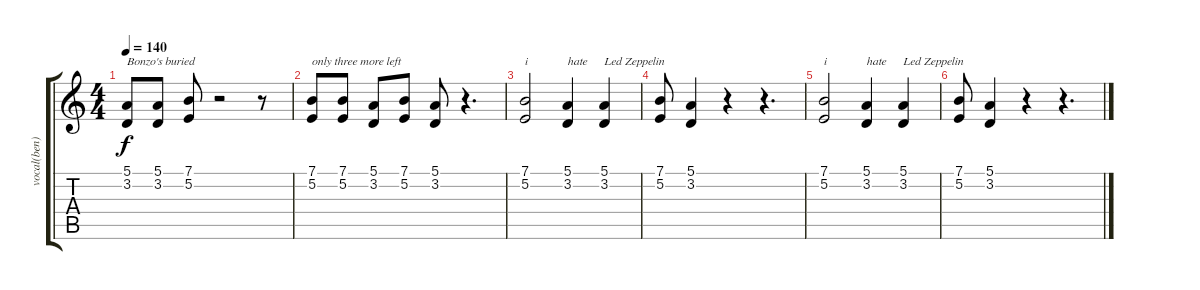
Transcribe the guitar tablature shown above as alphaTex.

\track ("vocal(ben)" "vocal(ben)") {instrument clarinet}
\staff {score tabs}
\tuning (E4 B3 G3 D3 A2 E2) {hide}
\ts (4 4)
\tempo 140
\clef g2
\ks c
(5.1 3.2).8{txt "Bonzo's buried" dy f} (5.1 3.2).8 (7.1 5.2).8 r.2 r.8 |
(7.1 5.2).8{txt "only three more left"} (7.1 5.2).8 (5.1 3.2).8 (7.1 5.2).8 (5.1 3.2).8 r.4{d} |
(7.1 5.2).2{txt "i"} (5.1 3.2).4{txt "hate"} (5.1 3.2).4{txt "Led Zeppelin "} |
(7.1 5.2).8 (5.1 3.2).4 r.4 r.4{d} |
(7.1 5.2).2{txt "i"} (5.1 3.2).4{txt "hate"} (5.1 3.2).4{txt "Led Zeppelin "} |
(7.1 5.2).8 (5.1 3.2).4 r.4 r.4{d}
